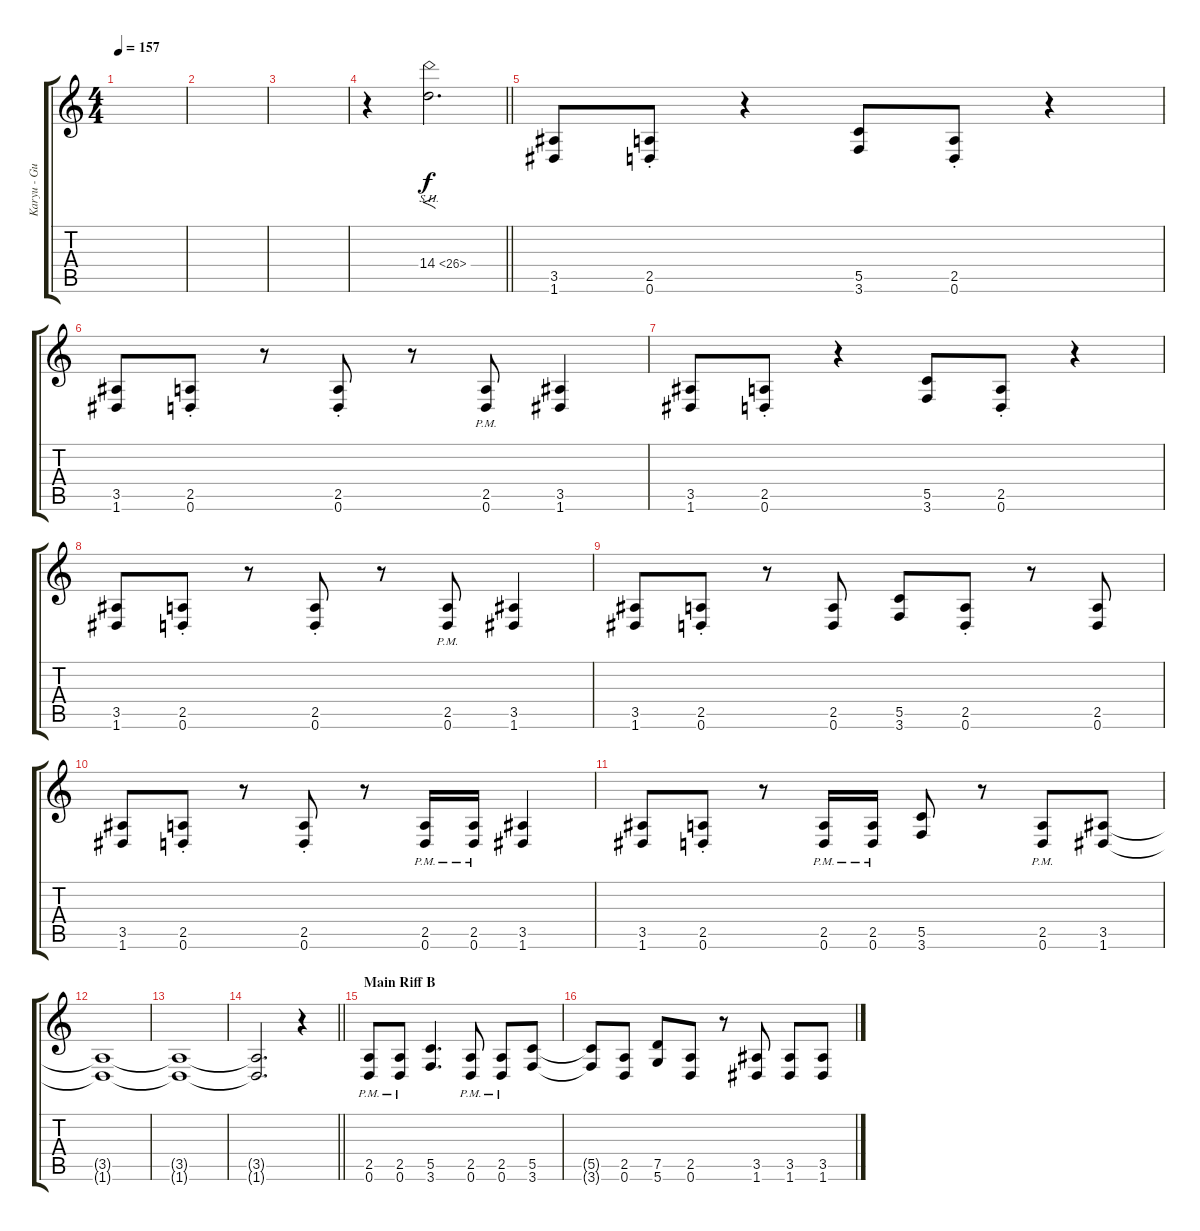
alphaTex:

\track ("Karyu - Guitar 2" "Karyu - Gu") {instrument overdrivenguitar}
\staff {score tabs}
\tuning (D4 A3 F3 C3 G2 D2) {hide}
\ts (4 4)
\tempo 157
\clef g2
\ks c
|
|
|
\barLineRight lightlight
r.4 14.4{sh 12}.2{f d} |
\section ("" "")
(3.5 1.6).8 (2.5{st} 0.6{st}).8 r.4 (5.5 3.6).8 (2.5{st} 0.6{st}).8 r.4 |
(3.5 1.6).8 (2.5{st} 0.6{st}).8 r.8 (2.5{st} 0.6{st}).8 r.8 (2.5{pm} 0.6{pm}).8 (3.5 1.6).4 |
(3.5 1.6).8 (2.5{st} 0.6{st}).8 r.4 (5.5 3.6).8 (2.5{st} 0.6{st}).8 r.4 |
(3.5 1.6).8 (2.5{st} 0.6{st}).8 r.8 (2.5{st} 0.6{st}).8 r.8 (2.5{pm} 0.6{pm}).8 (3.5 1.6).4 |
(3.5 1.6).8 (2.5{st} 0.6{st}).8 r.8 (2.5 0.6).8 (5.5 3.6).8 (2.5{st} 0.6{st}).8 r.8 (2.5 0.6).8 |
(3.5 1.6).8 (2.5{st} 0.6{st}).8 r.8 (2.5{st} 0.6{st}).8 r.8 (2.5{pm} 0.6{pm}).16 (2.5{pm} 0.6{pm}).16 (3.5 1.6).4 |
(3.5 1.6).8 (2.5{st} 0.6{st}).8 r.8 (2.5{pm} 0.6{pm}).16 (2.5{pm} 0.6{pm}).16 (5.5 3.6).8 r.8 (2.5{pm} 0.6{pm}).8 (3.5 1.6).8 |
(3.5{t} 1.6{t}).1 |
(3.5{t} 1.6{t}).1 |
\barLineRight lightlight
(3.5{t} 1.6{t}).2{d} r.4 |
\section ("" "Main Riff B")
(2.5{pm} 0.6{pm}).8 (2.5{pm} 0.6{pm}).8 (5.5 3.6).4{d} (2.5{pm} 0.6{pm}).8 (2.5{pm} 0.6{pm}).8 (5.5 3.6).8 |
(5.5{t} 3.6{t}).8 (2.5 0.6).8 (7.5 5.6).8 (2.5 0.6).8 r.8 (3.5 1.6).8 (3.5 1.6).8 (3.5 1.6).8
